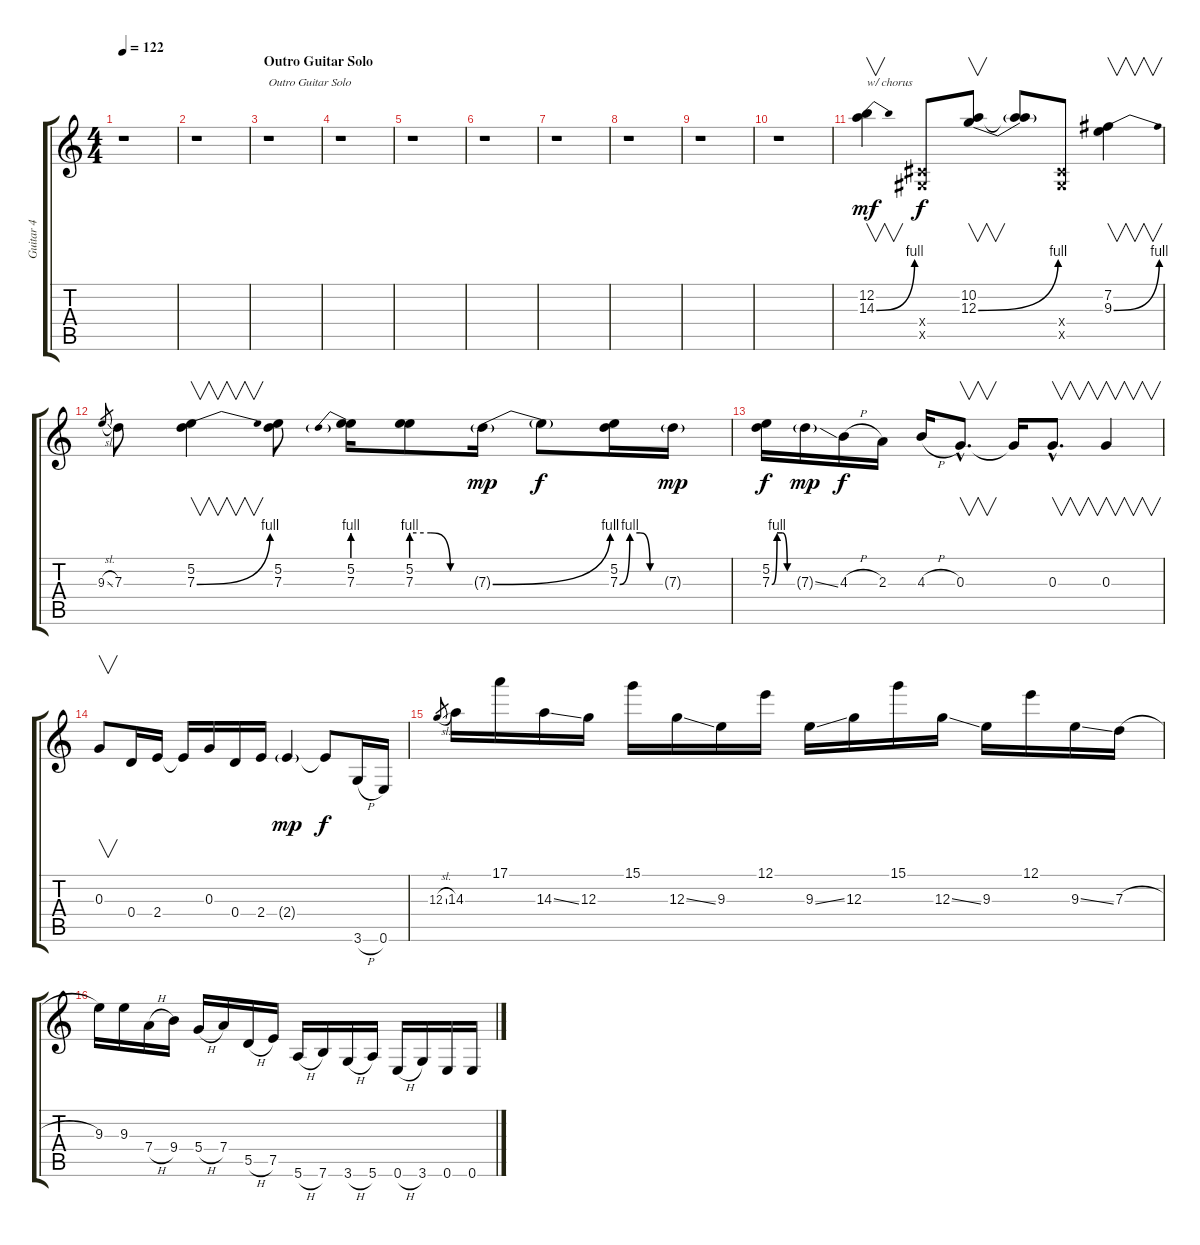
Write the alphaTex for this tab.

\track ("Guitar 4" "Guitar 4") {instrument overdrivenguitar}
\staff {score tabs}
\tuning (E4 B3 G3 D3 A2 E2) {hide}
\ts (4 4)
\tempo 122
\clef g2
\ks c
r.1{dy mf} |
r.1 |
\section ("" "Outro Guitar Solo")
r.1{txt "Outro Guitar Solo"} |
r.1 |
r.1 |
r.1 |
r.1 |
r.1 |
r.1 |
r.1 |
(12.2 14.3{be (bend 0 0 60 4)}).4{v txt "w/ chorus"} (-1.4{x} -1.5{x}).8{dy f} (10.2 12.3{be (bend 0 0 60 4)}).8{v} (10.2{t} 12.3{t}).8 (-1.4{x} -1.5{x}).8 (7.2 9.3{be (bend 0 0 60 4)}).4{v} |
9.3{sl}.8{gr} 7.3.8 (5.2 7.3{be (bend 0 0 60 4)}).4{v} (5.2 7.3).8 (5.2 7.3{be (prebend 0 4 60 4)}).16 (5.2 7.3{be (custom 0 4 20 4 40 0 60 0)}).8 7.3{be (bend 0 0 60 4) g}.16{dy mp} 7.3{t}.8{dy f} (5.2 7.3{be (custom 0 0 15 4 30 4 45 0 60 0)}).16 7.3{g}.16{dy mp} |
(5.2 7.3{be (custom 0 0 15 4 30 4 45 0 60 0)}).16{dy f} 7.3{ss g}.16{dy mp} 4.3{h}.16{dy f} 2.3.16 4.3{h}.16 0.3{hac}.8{v d} 0.3{t}.16 0.3{hac}.8{v d} 0.3.4{v} |
0.3.8{v} 0.4.16 2.4.16 2.4{t}.16 0.3.16 0.4.16 2.4.16 2.4{g}.4{dy mp} 2.4{t}.8{dy f} 3.6{h}.16 0.6.16 |
12.3{sl}.8{gr} 14.3.16 17.1.16 14.3{ss}.16 12.3.16 15.1.16 12.3{ss}.16 9.3.16 12.1.16 9.3{ss}.16 12.3.16 15.1.16 12.3{ss}.16 9.3.16 12.1.16 9.3{ss}.16 7.3{h}.16 |
9.3.16 9.3.16 7.4{h}.16 9.4.16 5.4{h}.16 7.4.16 5.5{h}.16 7.5.16 5.6{h}.16 7.6.16 3.6{h}.16 5.6.16 0.6{h}.16 3.6.16 0.6.16 0.6.16
